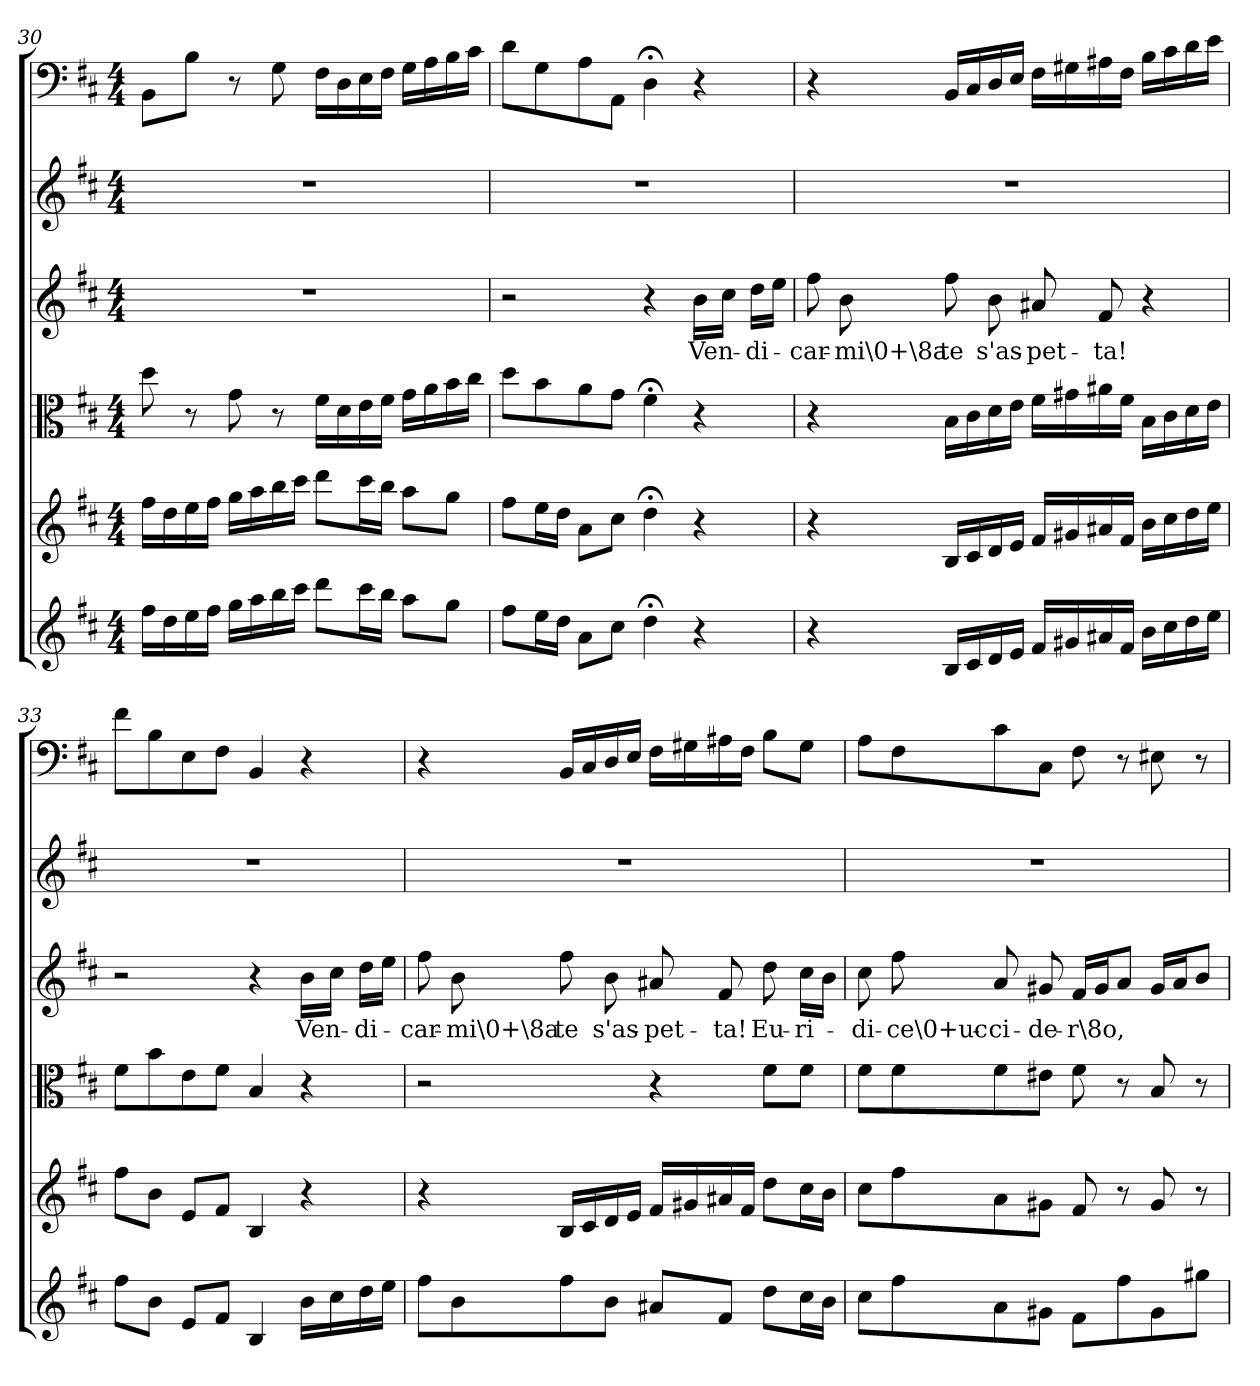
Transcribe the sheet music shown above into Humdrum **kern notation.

**kern	**kern	**kern	**kern	**text	**kern	**kern
*part6	*part5	*part4	*part3	*part3	*part2	*part1
*staff6	*staff5	*staff4	*staff3	*staff3	*staff2	*staff1
*clefG2	*clefG2	*clefC3	*clefG2	*	*clefG2	*clefF4
*k[f#c#]	*k[f#c#]	*k[f#c#]	*k[f#c#]	*	*k[f#c#]	*k[f#c#]
*D:	*D:	*D:	*D:	*	*D:	*D:
*M4/4	*M4/4	*M4/4	*M4/4	*	*M4/4	*M4/4
=30	=30	=30	=30	=30	=30	=30
16ff#\LL	16ff#\LL	8dd\	1r	.	1r	8BB\L
16dd\	16dd\	.	.	.	.	.
16ee\	16ee\	8r	.	.	.	8B\J
16ff#\JJ	16ff#\JJ	.	.	.	.	.
16gg\LL	16gg\LL	8g\	.	.	.	8r
16aa\	16aa\	.	.	.	.	.
16bb\	16bb\	8r	.	.	.	8G\
16ccc#\JJ	16ccc#\JJ	.	.	.	.	.
8ddd\L	8ddd\L	16f#\LL	.	.	.	16F#\LL
.	.	16d\	.	.	.	16D\
16ccc#\L	16ccc#\L	16e\	.	.	.	16E\
16bb\JJ	16bb\JJ	16f#\JJ	.	.	.	16F#\JJ
8aa\L	8aa\L	16g\LL	.	.	.	16G\LL
.	.	16a\	.	.	.	16A\
8gg\J	8gg\J	16b\	.	.	.	16B\
.	.	16cc#\JJ	.	.	.	16c#\JJ
=31	=31	=31	=31	=31	=31	=31
8ff#\L	8ff#\L	8dd\L	2r	.	1r	8d\L
16ee\L	16ee\L	8b\	.	.	.	8G\
16dd\JJ	16dd\JJ	.	.	.	.	.
8a\L	8a\L	8a\	.	.	.	8A\
8cc#\J	8cc#\J	8g\J	.	.	.	8AA\J
4dd;<\	4dd;<\	4f#;<\	4r	.	.	4D;<\
4r	4r	4r	16b\LL	Ven-	.	4r
.	.	.	16cc#\JJ	.	.	.
.	.	.	16dd\LL	-di-	.	.
.	.	.	16ee\JJ	.	.	.
=32	=32	=32	=32	=32	=32	=32
4r	4r	4r	8ff#\	-car-	1r	4r
.	.	.	8b\	-mi\0+\8a	.	.
16B/LL	16B/LL	16B\LL	8ff#\	te	.	16BB/LL
16c#/	16c#/	16c#\	.	.	.	16C#/
16d/	16d/	16d\	8b\	s'as-	.	16D/
16e/JJ	16e/JJ	16e\JJ	.	.	.	16E/JJ
16f#/LL	16f#/LL	16f#\LL	8a#X/	-pet-	.	16F#\LL
16g#X/	16g#X/	16g#X\	.	.	.	16G#X\
16a#X/	16a#X/	16a#X\	8f#/	-ta!	.	16A#X\
16f#/JJ	16f#/JJ	16f#\JJ	.	.	.	16F#\JJ
16b\LL	16b\LL	16B\LL	4r	.	.	16B\LL
16cc#\	16cc#\	16c#\	.	.	.	16c#\
16dd\	16dd\	16d\	.	.	.	16d\
16ee\JJ	16ee\JJ	16e\JJ	.	.	.	16e\JJ
=33	=33	=33	=33	=33	=33	=33
8ff#\L	8ff#\L	8f#\L	2r	.	1r	8f#\L
8b\J	8b\J	8b\	.	.	.	8B\
8e/L	8e/L	8e\	.	.	.	8E\
8f#/J	8f#/J	8f#\J	.	.	.	8F#\J
4B/	4B/	4B/	4r	.	.	4BB/
16b\LL	4r	4r	16b\LL	Ven-	.	4r
16cc#\	.	.	16cc#\JJ	.	.	.
16dd\	.	.	16dd\LL	-di-	.	.
16ee\JJ	.	.	16ee\JJ	.	.	.
=34	=34	=34	=34	=34	=34	=34
8ff#\L	4r	2r	8ff#\	-car-	1r	4r
8b\	.	.	8b\	-mi\0+\8a	.	.
8ff#\	16B/LL	.	8ff#\	te	.	16BB/LL
.	16c#/	.	.	.	.	16C#/
8b\J	16d/	.	8b\	s'as-	.	16D/
.	16e/JJ	.	.	.	.	16E/JJ
8a#X/L	16f#/LL	4r	8a#X/	-pet-	.	16F#\LL
.	16g#X/	.	.	.	.	16G#X\
8f#/J	16a#X/	.	8f#/	-ta!	.	16A#X\
.	16f#/JJ	.	.	.	.	16F#\JJ
8dd\L	8dd\L	8f#\L	8dd\	Eu-	.	8B\L
16cc#\L	16cc#\L	8f#\J	16cc#\LL	-ri-	.	8G#\J
16b\JJ	16b\JJ	.	16b\JJ	.	.	.
=35	=35	=35	=35	=35	=35	=35
8cc#\L	8cc#\L	8f#\L	8cc#\	-di-	1r	8A\L
8ff#\	8ff#\	8f#\	8ff#\	-ce\0+uc-	.	8F#\
8a\	8a\	8f#\	8a/	-ci-	.	8c#\
8g#X\J	8g#X\J	8e#X\J	8g#X/	-de-	.	8C#\J
8f#\L	8f#/	8f#\	16f#/LL	-r\8o,	.	8F#\
.	.	.	16g#/J	.	.	.
8ff#\	8r	8r	8a/J	.	.	8r
8g#\	8g#/	8B/	16g#/LL	.	.	8E#X\
.	.	.	16a/J	.	.	.
8gg#X\J	8r	8r	8b/J	.	.	8r
=	=	=	=	=	=	=
*-	*-	*-	*-	*-	*-	*-
